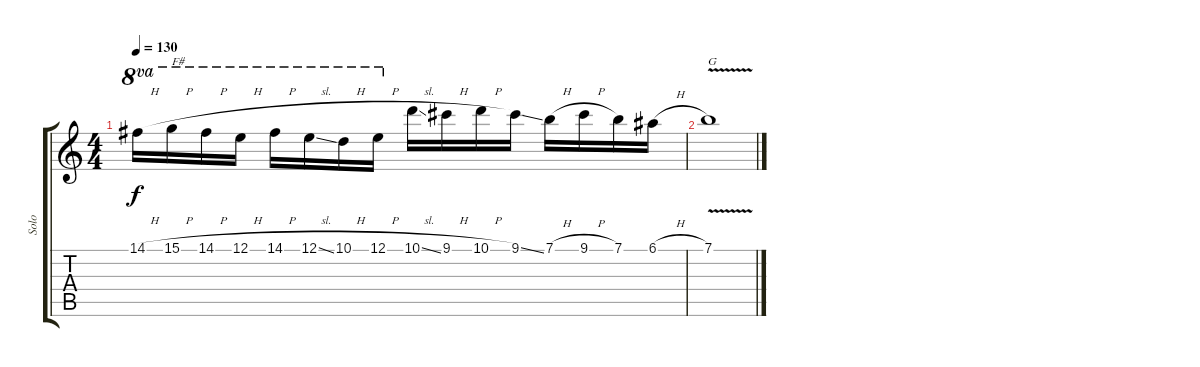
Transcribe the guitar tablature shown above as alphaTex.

\track ("Solo " "Solo ") {instrument overdrivenguitar}
\staff {score tabs}
\tuning (E4 B3 G3 D3 A2 E2) {hide}
\ts (4 4)
\tempo 130
\clef g2
\ks c
14.1{h}.16{ot 8va dy f} 15.1{h}.16{ot 8va txt "F#"} 14.1{h}.16{ot 8va} 12.1{h}.16{ot 8va} 14.1{h}.16{ot 8va} 12.1{sl}.16{ot 8va} 10.1{h}.16{ot 8va} 12.1{h}.16{ot 8va} 10.1{sl}.16 9.1{h}.16 10.1{h}.16 9.1{ss}.16 7.1{h}.16 9.1{h}.16 7.1.16 6.1{h}.16 |
7.1{v}.1{txt "G"}
